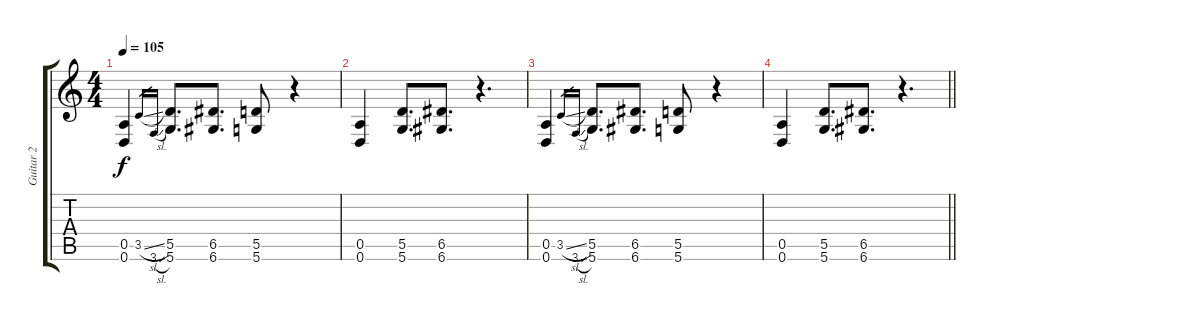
\track ("Guitar 2" "Guitar 2") {instrument distortionguitar}
\staff {score tabs}
\tuning (E4 B3 G3 D3 A2 D2) {hide}
\ts (4 4)
\tempo 105
\clef g2
\ks c
(0.5 0.6).4{dy f} 3.5{sl}.16{gr} 3.6{sl}.16{gr} (5.5 5.6).8{d} (6.5 6.6).8{d} (5.5 5.6).8 r.4 |
(0.5 0.6).4 (5.5 5.6).8{d} (6.5 6.6).8{d} r.4{d} |
(0.5 0.6).4 3.5{sl}.16{gr} 3.6{sl}.16{gr} (5.5 5.6).8{d} (6.5 6.6).8{d} (5.5 5.6).8 r.4 |
\barLineRight lightlight
(0.5 0.6).4 (5.5 5.6).8{d} (6.5 6.6).8{d} r.4{d}
